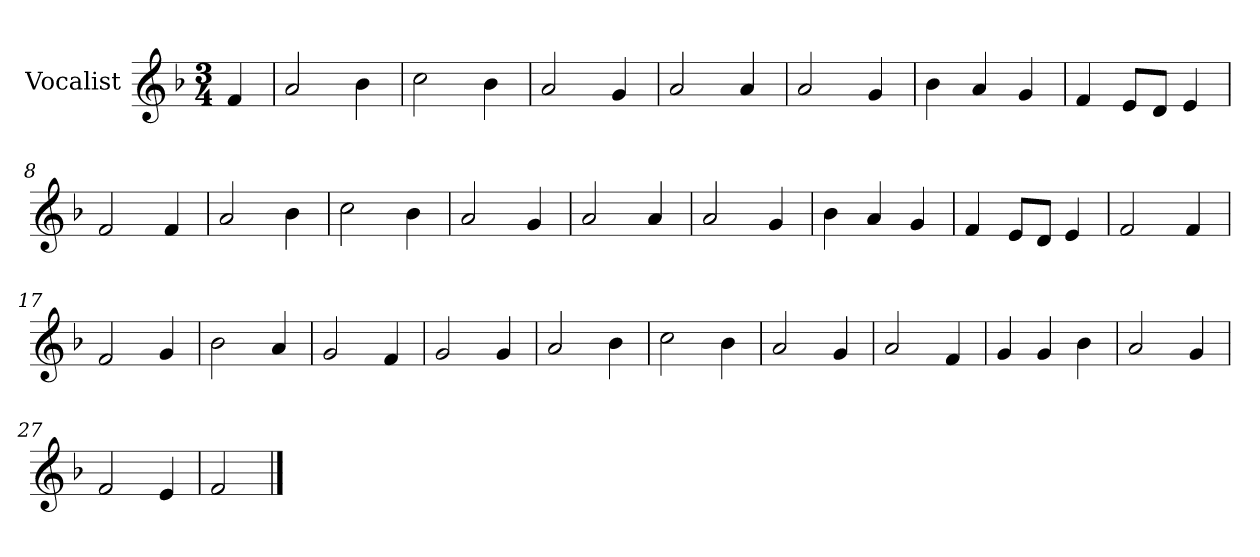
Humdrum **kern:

**kern
*part1
*staff1
*I"Vocalist
*k[b-]
*F:
*M3/4
=
4f
=1
2a
4b-
=2
2cc
4b-
=3
2a
4g
=4
2a
4a
=5
2a
4g
=6
4b-
4a
4g
=7
4f
8eL
8dJ
4e
=8
2f
4f
=9
2a
4b-
=10
2cc
4b-
=11
2a
4g
=12
2a
4a
=13
2a
4g
=14
4b-
4a
4g
=15
4f
8eL
8dJ
4e
=16
2f
4f
=17
2f
4g
=18
2b-
4a
=19
2g
4f
=20
2g
4g
=21
2a
4b-
=22
2cc
4b-
=23
2a
4g
=24
2a
4f
=25
4g
4g
4b-
=26
2a
4g
=27
2f
4e
=28
2f
==
*-
